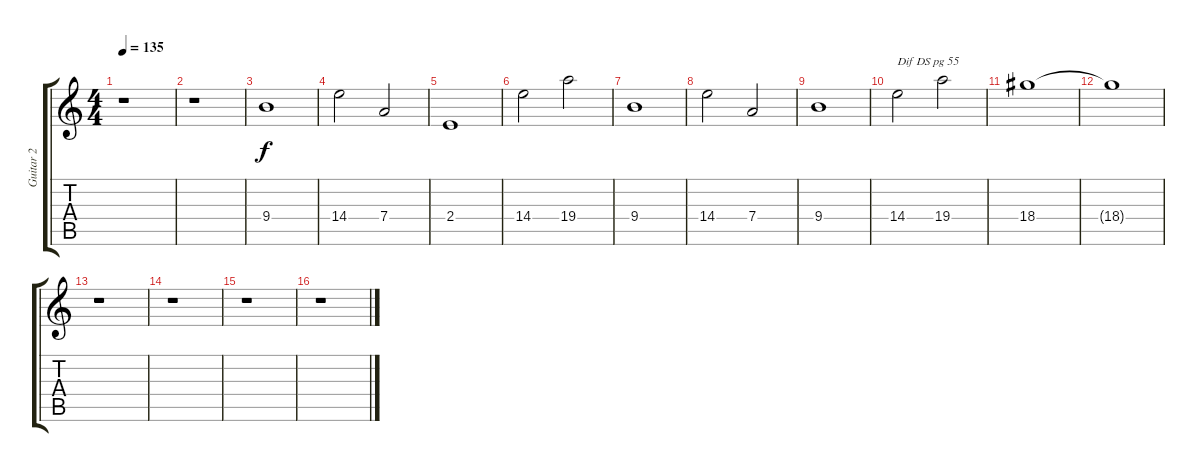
\track ("Guitar 2" "Guitar 2") {instrument distortionguitar}
\staff {score tabs}
\tuning (E4 B3 G3 D3 A2 E2) {hide}
\ts (4 4)
\tempo 135
\clef g2
\ks c
r.1{dy f} |
r.1 |
9.4.1{volume 13 instrument pad5bowed} |
14.4.2 7.4.2 |
2.4.1 |
14.4.2 19.4.2 |
9.4.1 |
14.4.2 7.4.2 |
9.4.1 |
14.4.2{txt "Dif DS pg 55"} 19.4.2 |
18.4.1 |
18.4{t}.1 |
r.1{volume 10 instrument distortionguitar} |
r.1 |
r.1 |
r.1
